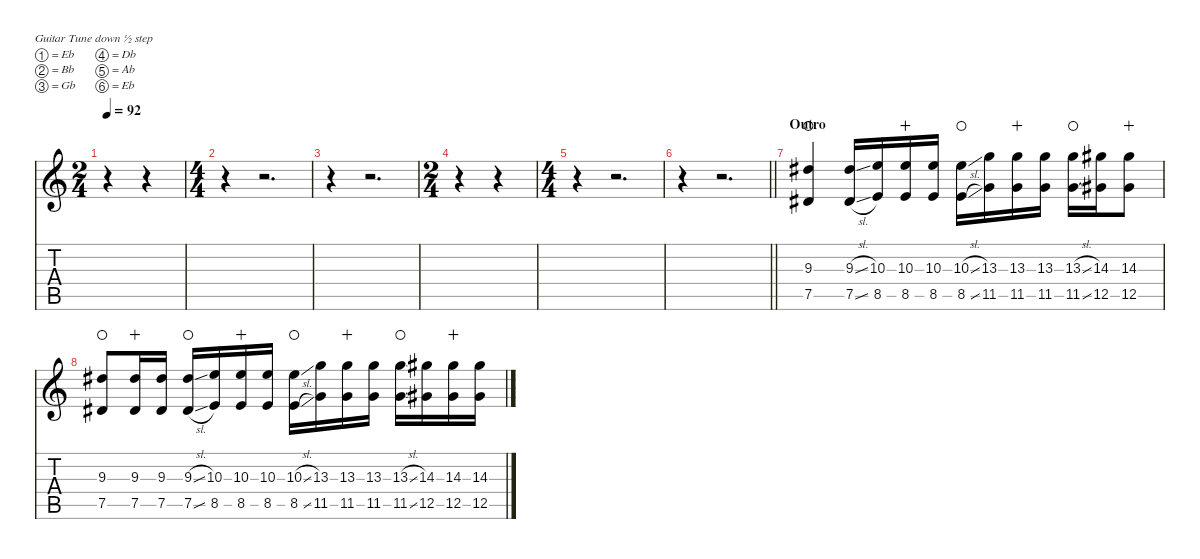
\defaultSystemsLayout 4
\hideDynamics
\bracketExtendMode nobrackets
\singleTrackTrackNamePolicy hidden
\multiTrackTrackNamePolicy hidden
\otherSystemsTrackNameOrientation horizontal
\track ("Kirk Lead" "dist.guit.") {instrument distortionguitar}
\staff {score tabs}
\tuning (Eb4 Bb3 Gb3 Db3 Ab2 Eb2)
\ts (2 4)
\beaming (8 2 2 2 2)
\tempo 92
\clef g2
\ks c
r.4{dy f beam Down} r.4{beam Down} |
\ts (4 4)
\beaming (8 2 2 2 2)
r.4{beam Down} r.2{d beam Down} |
r.4{beam Down} r.2{d beam Down} |
\ts (2 4)
\beaming (8 2 2 2 2)
r.4{beam Down} r.4{beam Down} |
\ts (4 4)
\beaming (8 2 2 2 2)
r.4{beam Down} r.2{d beam Down} |
\barLineRight lightlight
r.4{beam Down} r.2{d beam Down} |
\section ("" "Outro")
(9.3{acc #} 7.5{acc #}).4{waho beam Up} (9.3{sl acc #} 7.5{sl acc #}).16{beam Up} (10.3 8.5).16{beam Up} (10.3 8.5).16{wahc beam Up} (10.3 8.5).16{beam Up} (10.3{sl} 8.5{sl}).16{waho beam Down} (13.3 11.5).16{beam Down} (13.3 11.5).16{wahc beam Down} (13.3 11.5).16{beam Down} (13.3{sl} 11.5{sl}).16{waho beam Down} (14.3{acc #} 12.5{acc #}).16{beam Down} (14.3{acc #} 12.5{acc #}).8{wahc beam Down} |
(9.3{acc #} 7.5{acc #}).8{waho beam Up} (9.3{acc #} 7.5{acc #}).16{wahc beam Up} (9.3{acc #} 7.5{acc #}).16{beam Up} (9.3{sl acc #} 7.5{sl acc #}).16{waho beam Up} (10.3 8.5).16{beam Up} (10.3 8.5).16{wahc beam Up} (10.3 8.5).16{beam Up} (10.3{sl} 8.5{sl}).16{waho beam Down} (13.3 11.5).16{beam Down} (13.3 11.5).16{wahc beam Down} (13.3 11.5).16{beam Down} (13.3{sl} 11.5{sl}).16{waho beam Down} (14.3{acc #} 12.5{acc #}).16{beam Down} (14.3{acc #} 12.5{acc #}).16{wahc beam Down} (14.3{acc #} 12.5{acc #}).16{beam Down}
